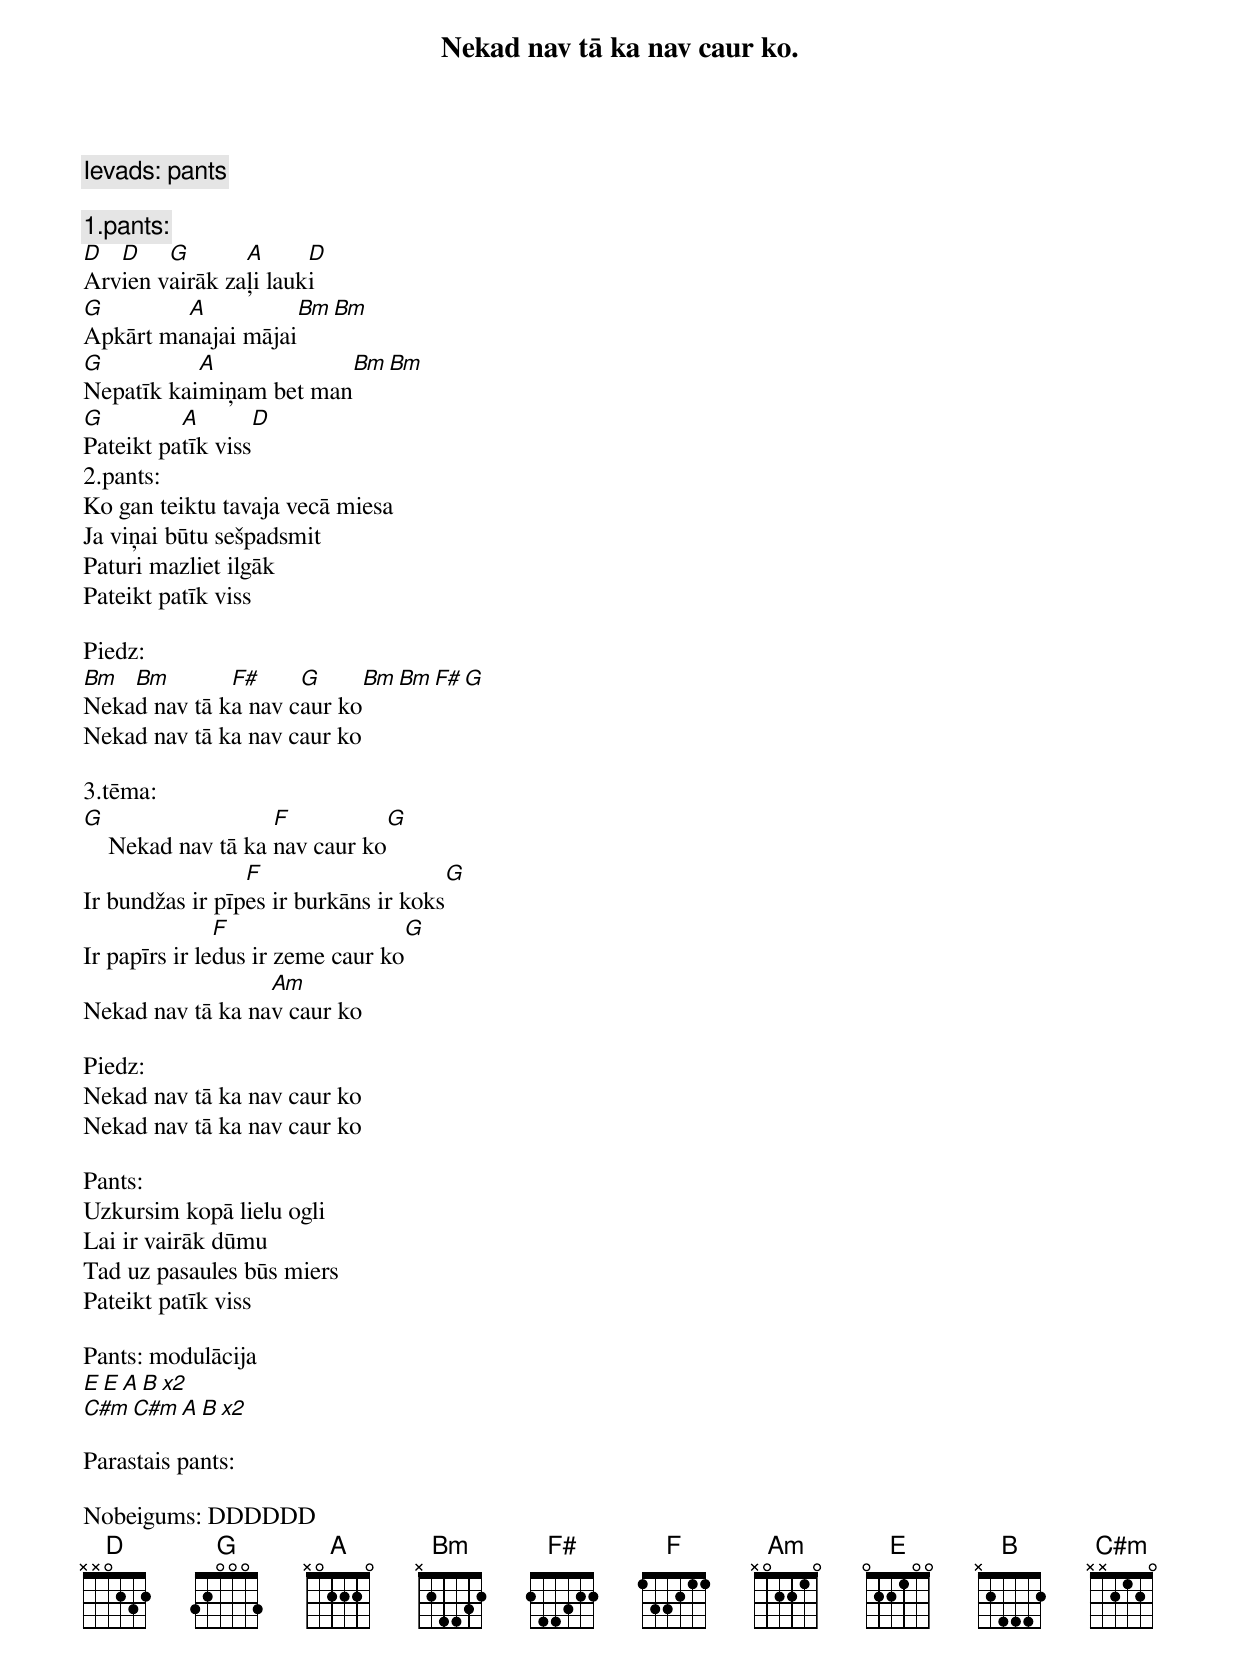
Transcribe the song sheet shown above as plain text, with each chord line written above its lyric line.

           Nekad nav tā ka nav caur ko.

Ievads: pants

1.pants:
D  D    G       A      D
Arvien vairāk zaļi lauki
G        A            Bm Bm
Apkārt manajai mājai
G          A                     Bm Bm
Nepatīk kaimiņam bet man
G         A       D
Pateikt patīk viss
2.pants:
Ko gan teiktu tavaja vecā miesa
Ja viņai būtu sešpadsmit
Paturi mazliet ilgāk
Pateikt patīk viss

Piedz:
Bm  Bm        F#     G        Bm Bm  F#  G
Nekad nav tā ka nav caur ko
Nekad nav tā ka nav caur ko

3.tēma:
G                   F                     G
    Nekad nav tā ka nav caur ko
                 F                               G
Ir bundžas ir pīpes ir burkāns ir koks
               F                              G
Ir papīrs ir ledus ir zeme caur ko
                  Am
Nekad nav tā ka nav caur ko

Piedz:
Nekad nav tā ka nav caur ko
Nekad nav tā ka nav caur ko

Pants:
Uzkursim kopā lielu ogli
Lai ir vairāk dūmu
Tad uz pasaules būs miers
Pateikt patīk viss

Pants: modulācija
E       E     A B    x2
C#m C#m A B    x2

Parastais pants:

Nobeigums: DDDDDD
